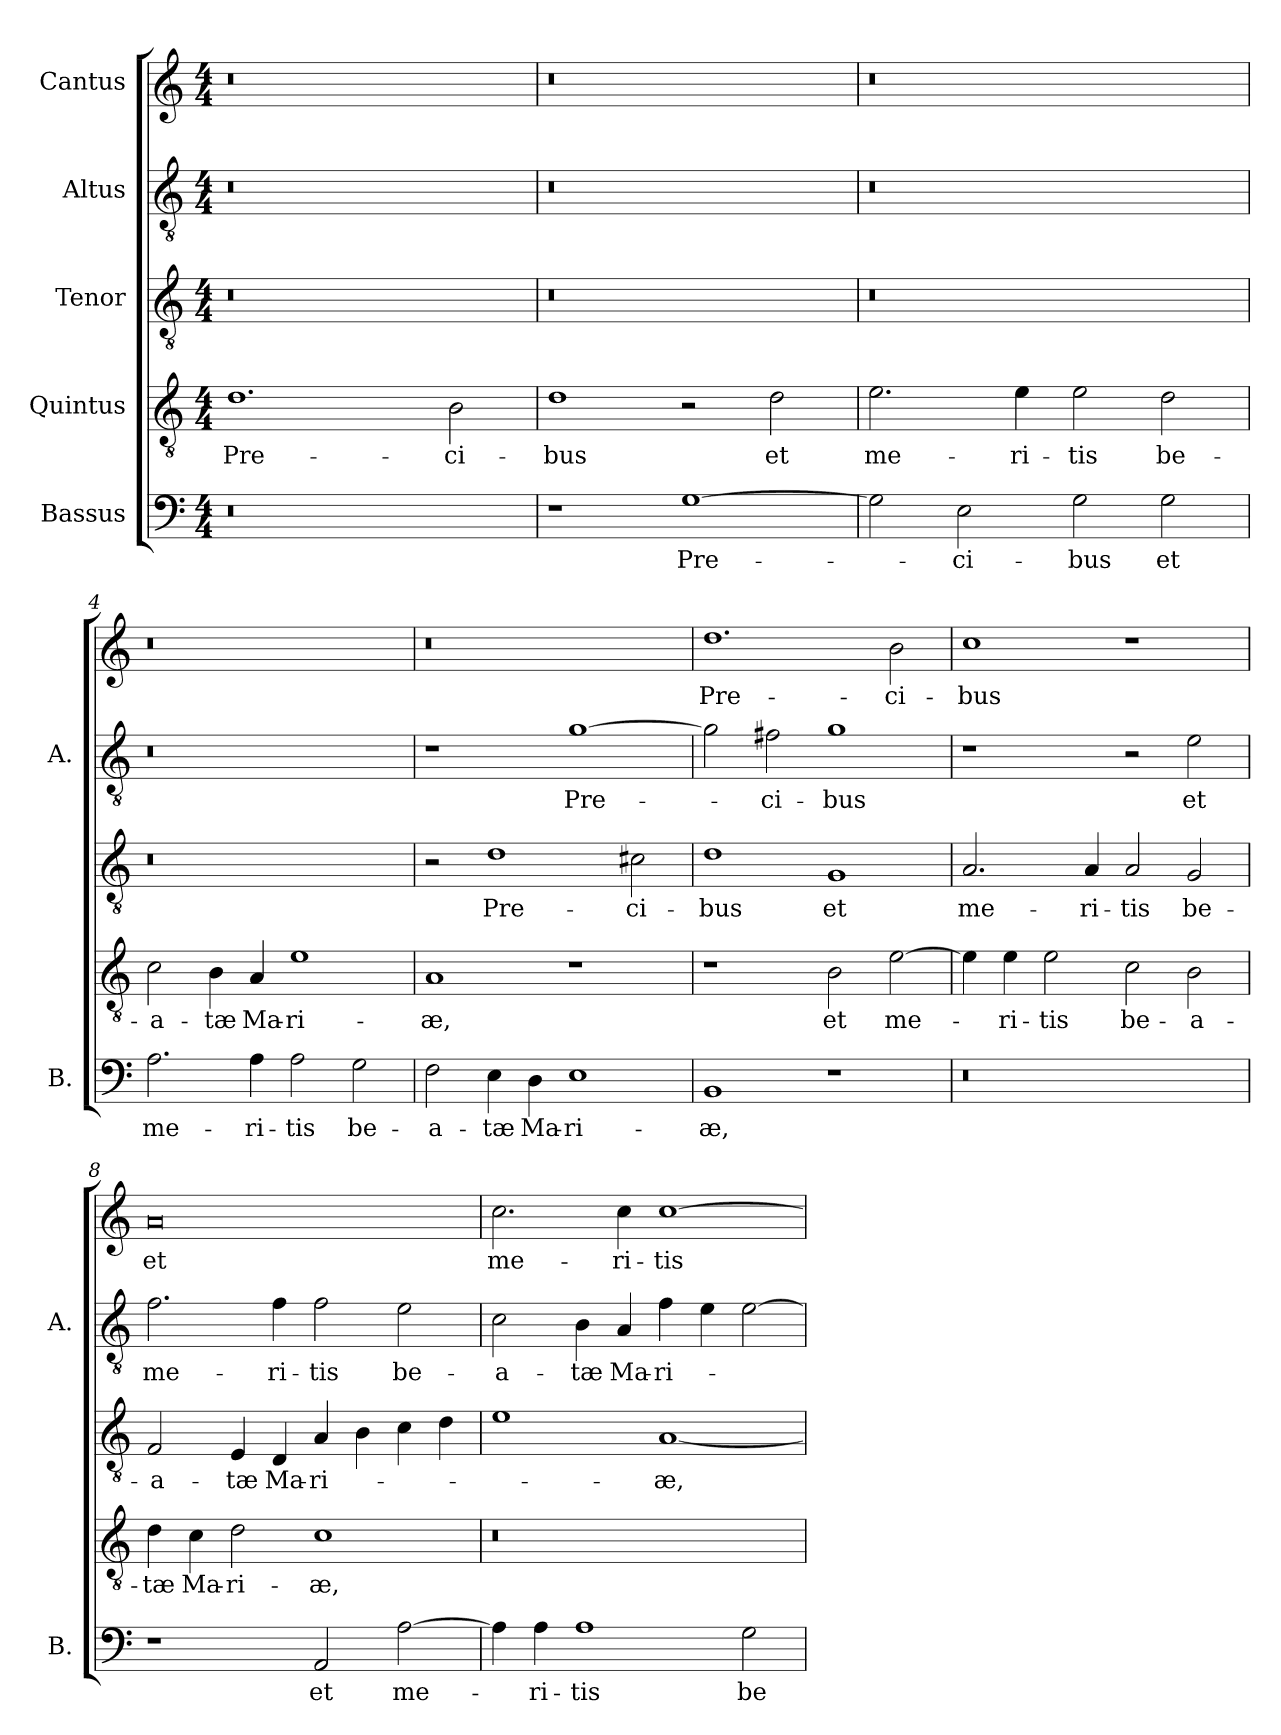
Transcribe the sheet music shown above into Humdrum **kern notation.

**kern	**text	**kern	**text	**kern	**text	**kern	**text	**kern	**text
*part5	*part5	*part4	*part4	*part3	*part3	*part2	*part2	*part1	*part1
*staff5	*staff5	*staff4	*staff4	*staff3	*staff3	*staff2	*staff2	*staff1	*staff1
*I"Bassus	*	*I"Quintus	*	*I"Tenor	*	*I"Altus	*	*I"Cantus	*
*I'B.	*	*	*	*	*	*I'A.	*	*	*
*clefF4	*	*clefGv2	*	*clefGv2	*	*clefGv2	*	*clefG2	*
*k[]	*	*k[]	*	*k[]	*	*k[]	*	*k[]	*
*C:	*	*C:	*	*C:	*	*C:	*	*C:	*
*M4/4	*	*M4/4	*	*M4/4	*	*M4/4	*	*M4/4	*
=1	=1	=1	=1	=1	=1	=1	=1	=1	=1
!LO:N:vis=0	!	!	!	!LO:N:vis=0	!	!LO:N:vis=0	!	!LO:N:vis=0	!
1r	.	1.d\	Pre-	1r	.	1r	.	1r	.
1ryy	.	.	.	1ryy	.	1ryy	.	1ryy	.
.	.	2B\	-ci-	.	.	.	.	.	.
=2	=2	=2	=2	=2	=2	=2	=2	=2	=2
!	!	!	!	!LO:N:vis=0	!	!LO:N:vis=0	!	!LO:N:vis=0	!
1r	.	1d\	-bus	1r	.	1r	.	1r	.
[1G\	Pre-	2r	.	1ryy	.	1ryy	.	1ryy	.
.	.	2d\	et	.	.	.	.	.	.
=3	=3	=3	=3	=3	=3	=3	=3	=3	=3
!	!	!	!	!LO:N:vis=0	!	!LO:N:vis=0	!	!LO:N:vis=0	!
2G\]	.	2.e\	me-	1r	.	1r	.	1r	.
2E\	-ci-	.	.	.	.	.	.	.	.
.	.	4e\	-ri-	.	.	.	.	.	.
2G\	-bus	2e\	-tis	1ryy	.	1ryy	.	1ryy	.
2G\	et	2d\	be-	.	.	.	.	.	.
=4	=4	=4	=4	=4	=4	=4	=4	=4	=4
!	!	!	!	!LO:N:vis=0	!	!LO:N:vis=0	!	!LO:N:vis=0	!
2.A\	me-	2c\	-a-	1r	.	1r	.	1r	.
.	.	4B\	-tæ	.	.	.	.	.	.
4A\	-ri-	4A/	Ma-	.	.	.	.	.	.
2A\	-tis	1e\	-ri-	1ryy	.	1ryy	.	1ryy	.
2G\	be-	.	.	.	.	.	.	.	.
=5	=5	=5	=5	=5	=5	=5	=5	=5	=5
!	!	!	!	!	!	!	!	!LO:N:vis=0	!
2F\	-a-	1A/	-æ,	2r	.	1r	.	1r	.
4E\	-tæ	.	.	1d\	Pre-	.	.	.	.
4D\	Ma-	.	.	.	.	.	.	.	.
1E\	-ri-	1r	.	.	.	[1g\	Pre-	1ryy	.
.	.	.	.	2c#X\	-ci-	.	.	.	.
=6	=6	=6	=6	=6	=6	=6	=6	=6	=6
1BB/	-æ,	1r	.	1d\	-bus	2g\]	.	1.dd\	Pre-
.	.	.	.	.	.	2f#X\	-ci-	.	.
1r	.	2B\	et	1G/	et	1g\	-bus	.	.
.	.	[2e\	me-	.	.	.	.	2b\	-ci-
=7	=7	=7	=7	=7	=7	=7	=7	=7	=7
!LO:N:vis=0	!	!	!	!	!	!	!	!	!
1r	.	4e\]	.	2.A/	me-	1r	.	1cc\	-bus
.	.	4e\	-ri-	.	.	.	.	.	.
.	.	2e\	-tis	.	.	.	.	.	.
.	.	.	.	4A/	-ri-	.	.	.	.
1ryy	.	2c\	be-	2A/	-tis	2r	.	1r	.
.	.	2B\	-a-	2G/	be-	2e\	et	.	.
=8	=8	=8	=8	=8	=8	=8	=8	=8	=8
1r	.	4d\	-tæ	2F/	-a-	2.f\	me-	0a/	et
.	.	4c\	Ma-	.	.	.	.	.	.
.	.	2d\	-ri-	4E/	-tæ	.	.	.	.
.	.	.	.	4D/	Ma-	4f\	-ri-	.	.
2AA/	et	1c\	-æ,	4A/	-ri-	2f\	-tis	.	.
.	.	.	.	4B\	.	.	.	.	.
[2A\	me-	.	.	4c\	.	2e\	be-	.	.
.	.	.	.	4d\	.	.	.	.	.
=9	=9	=9	=9	=9	=9	=9	=9	=9	=9
!	!	!LO:N:vis=0	!	!	!	!	!	!	!
4A\]	.	1r	.	1e\	.	2c\	-a-	2.cc\	me-
4A\	-ri-	.	.	.	.	.	.	.	.
1A\	-tis	.	.	.	.	4B\	-tæ	.	.
.	.	.	.	.	.	4A/	Ma-	4cc\	-ri-
.	.	1ryy	.	[1A/	-æ,	4f\	-ri-	[1cc\	-tis
.	.	.	.	.	.	4e\	.	.	.
2G\	be-	.	.	.	.	[2e\	.	.	.
=	=	=	=	=	=	=	=	=	=
*-	*-	*-	*-	*-	*-	*-	*-	*-	*-
